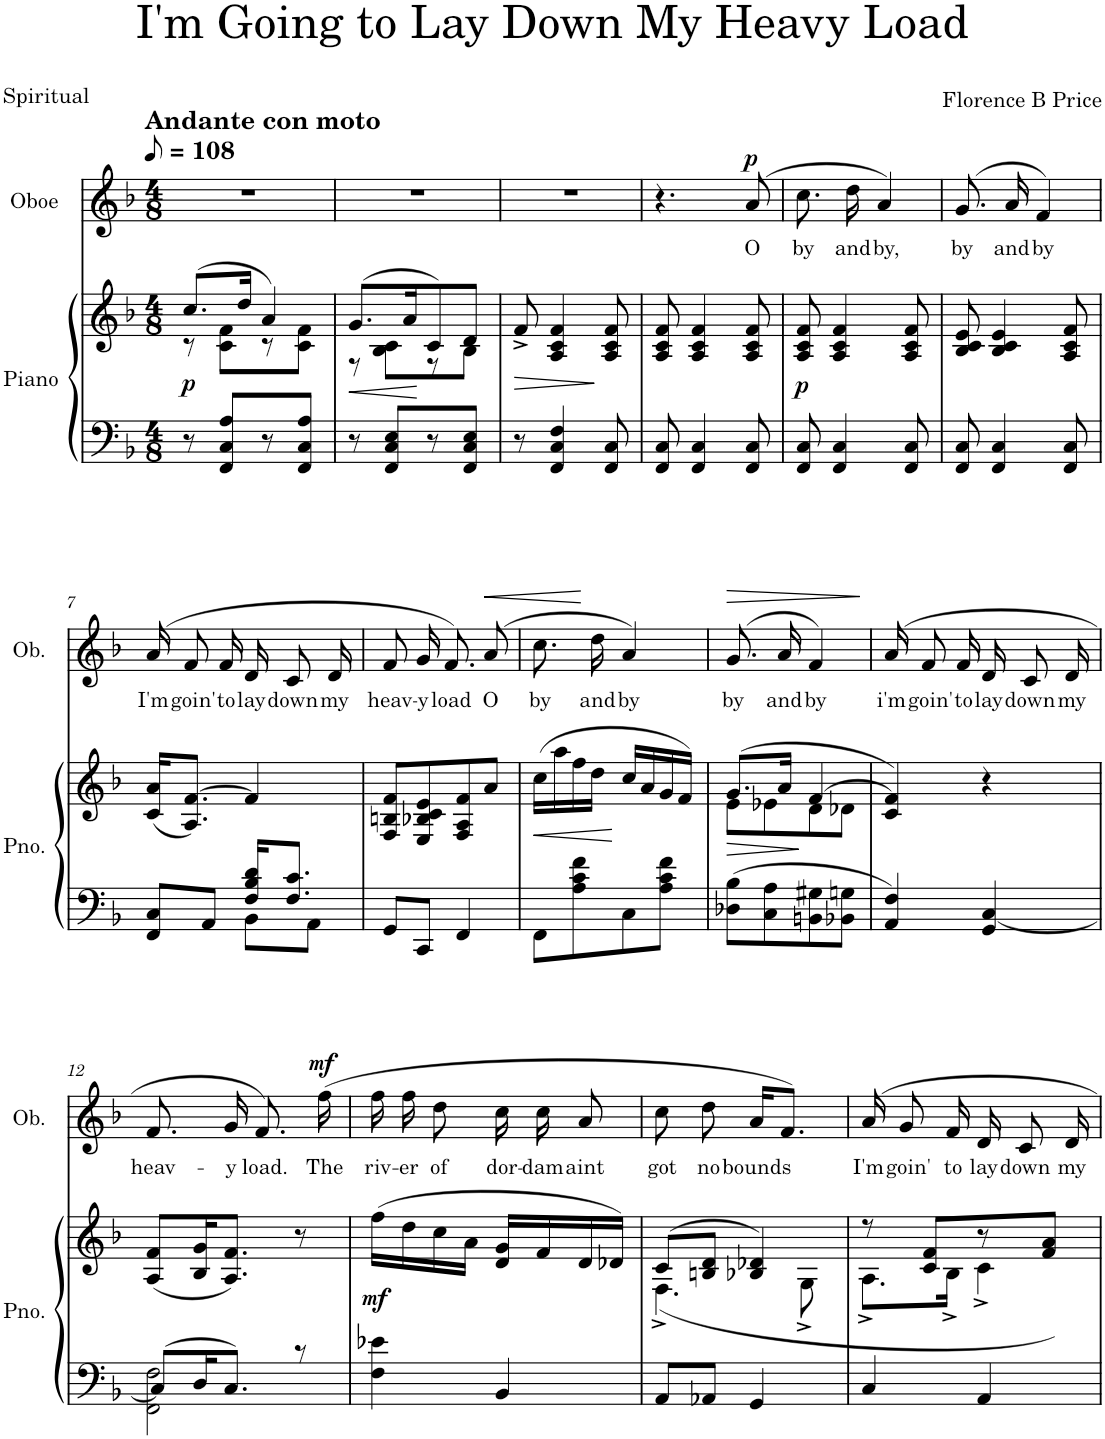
**kern	**kern	**dynam	**kern	**text	**dynam
*part2	*part2	*part2	*part1	*part1	*part1
*staff3	*staff2	*staff2/3	*staff1	*staff1	*staff1
*I"Piano	*	*	*I"Oboe	*	*
*I'Pno.	*	*	*I'Ob.	*	*
*clefF4	*clefG2	*	*clefG2	*	*
*k[b-]	*k[b-]	*	*k[b-]	*	*
*M4/8	*M4/8	*	*M4/8	*	*
*MM54	*MM54	*	*MM54	*	*
=1	=1	=1	=1	=1	=1
*	*^	*	*	*	*
!	!	!	!	!LO:TX:a:B:t=Andante con moto	!	!
!	!	!	!LO:DY:b	!	!	!
8r	(8.cc/L	8r	p	2r	.	.
8FF/ 8C/ 8A/L	.	8c\ 8f\L	.	.	.	.
.	16dd/Jk	.	.	.	.	.
8r	4a/)	8r	.	.	.	.
8FF/ 8C/ 8A/J	.	8c\ 8f\J	.	.	.	.
=2	=2	=2	=2	=2	=2	=2
!	!	!	!LO:HP:b	!	!	!
8r	(8.g/L	8r	<	2r	.	.
8FF/ 8C/ 8E/L	.	8B-\ 8c\L	.	.	.	.
.	16a/K	.	.	.	.	.
8r	8c/)	8r	[	.	.	.
8FF/ 8C/ 8E/J	8d/J	8B-\J	.	.	.	.
=3	=3	=3	=3	=3	=3	=3
!	!	!	!LO:HP:b	!	!	!
*	*v	*v	*	*	*	*
8r	8f^/	>	2r	.	.
4FF/ 4C/ 4F/	4A/ 4c/ 4f/	.	.	.	.
8FF/ 8C/	8A/ 8c/ 8f/	]	.	.	.
=4	=4	=4	=4	=4	=4
8FF/ 8C/	8A/ 8c/ 8f/	.	4.r	.	.
4FF/ 4C/	4A/ 4c/ 4f/	.	.	.	.
!	!	!	!	!LO:LY:b	!LO:DY:a
8FF/ 8C/	8A/ 8c/ 8f/	.	(8a/	O	p
=5	=5	=5	=5	=5	=5
!	!	!LO:DY:b	!	!LO:LY:b	!
8FF/ 8C/	8A/ 8c/ 8f/	p	8.cc\	by	.
4FF/ 4C/	4A/ 4c/ 4f/	.	.	.	.
!	!	!	!	!LO:LY:b	!
.	.	.	16dd\	and	.
!	!	!	!	!LO:LY:b	!
.	.	.	4a/)	by,	.
8FF/ 8C/	8A/ 8c/ 8f/	.	.	.	.
=6	=6	=6	=6	=6	=6
!	!	!	!	!LO:LY:b	!
8FF/ 8C/	8B-/ 8c/ 8e/	.	(>8.g/	by	.
4FF/ 4C/	4B-/ 4c/ 4e/	.	.	.	.
!	!	!	!	!LO:LY:b	!
.	.	.	16a/	and	.
!	!	!	!	!LO:LY:b	!
.	.	.	4f/)	by	.
8FF/ 8C/	8A/ 8c/ 8f/	.	.	.	.
!!LO:LB:g=z
=7	=7	=7	=7	=7	=7
*^	*	*	*	*	*
!	!	!	!	!	!LO:LY:b	!
8FF/ 8C/L	4ryy	(16c/ 16a/KL	.	(>16a/	I'm	.
!	!	!	!	!	!LO:LY:b	!
.	.	8.A/ [8.f/J)	.	8f/	goin'	.
8AA/J	.	.	.	.	.	.
!	!	!	!	!	!LO:LY:b	!
.	.	.	.	16f/	to	.
!	!	!	!	!	!LO:LY:b	!
16F/ 16B-/ 16d/KL	8BB-\L	4f/]	.	16d/	lay	.
!	!	!	!	!	!LO:LY:b	!
8.F/ 8.c/J	.	.	.	8c/	down	.
.	8AA\J	.	.	.	.	.
!	!	!	!	!	!LO:LY:b	!
.	.	.	.	16d/	my	.
*v	*v	*	*	*	*	*
=8	=8	=8	=8	=8	=8
!	!	!	!	!LO:LY:b	!
8GG/L	8F/ 8Bn/ 8f/L	.	8f/	heav-	.
!	!	!	!	!LO:LY:b	!
8CC/J	8E/ 8B-X/ 8c/ 8e/	.	16g/	-y	.
!	!	!	!	!LO:LY:b	!
.	.	.	8.f/)	load	.
4FF/	8F/ 8A/ 8f/	.	.	.	.
!	!	!	!	!LO:LY:b	!LO:HP:b
.	8a/J	.	(8a/	O	<
=9	=9	=9	=9	=9	=9
!	!	!LO:HP:b	!	!LO:LY:b	!
8FF\L	(16cc\LL	<	8.cc\	by	.
.	16aa\	.	.	.	.
8A\ 8c\ 8f\	16ff\	.	.	.	.
!	!	!	!	!LO:LY:b	!
.	16dd\JJ	.	16dd\	and	[
!	!	!	!	!LO:LY:b	!
8C\	16cc/LL	[	4a/)	by	.
.	16a/	.	.	.	.
8A\ 8c\ 8f\J	16g/	.	.	.	.
.	16f/JJ)	.	.	.	.
=10	=10	=10	=10	=10	=10
!	!	!LO:HP:b	!	!LO:LY:b	!LO:HP:b
*	*^	*	*	*	*
8D-X\ 8B-\L	(8.g/L	8e\L	>	(>8.g/	by	>
8C\ 8A\	.	8e-X\	.	.	.	.
!	!	!	!	!	!LO:LY:b	!
.	16a/Jk	.	.	16a/	and	.
!	!	!	!	!	!LO:LY:b	!
8BBn\ 8G#X\	[4f/	8d\	]	4f/)	by	.
8BB-X\ 8Gn\J	.	8d-X\J	.	.	.	.
*	*v	*v	*	*	*	*
.	.	.	.	.	]
=11	=11	=11	=11	=11	=11
!	!	!	!	!LO:LY:b	!
4AA/ 4F/	4c/ 4f/])	.	(>16a/	i'm	.
!	!	!	!	!LO:LY:b	!
.	.	.	8f/	goin'	.
!	!	!	!	!LO:LY:b	!
.	.	.	16f/	to	.
!	!	!	!	!LO:LY:b	!
4GG/ [<4C/	4r	.	16d/	lay	.
!	!	!	!	!LO:LY:b	!
.	.	.	8c/	down	.
!	!	!	!	!LO:LY:b	!
.	.	.	16d/	my	.
!!LO:LB:g=z
=12	=12	=12	=12	=12	=12
*^	*	*	*	*	*
!	!	!	!	!	!LO:LY:b	!
8C/L]	2FF\ 2F\	(8A/ 8f/L	.	8.f/	heav-	.
16D/K	.	16B-/ 16g/K	.	.	.	.
!	!	!	!	!	!LO:LY:b	!
8.C/J	.	8.A/ 8.f/J)	.	16g/	-y	.
!	!	!	!	!	!LO:LY:b	!
.	.	.	.	8.f/)	load.	.
8r	.	8r	.	.	.	.
!	!	!	!	!	!LO:LY:b	!LO:DY:a
.	.	.	.	(16ff\	The	mf
*v	*v	*	*	*	*	*
=13	=13	=13	=13	=13	=13
!	!	!LO:DY:b	!	!LO:LY:b	!
4F\ 4e-X\	(16ff\LL	mf	16ff\	riv-	.
!	!	!	!	!LO:LY:b	!
.	16dd\	.	16ff\	-er	.
!	!	!	!	!LO:LY:b	!
.	16cc\	.	8dd\	of	.
.	16a\JJ	.	.	.	.
!	!	!	!	!LO:LY:b	!
4BB-/	16d/ 16g/LL	.	16cc\	dor-	.
!	!	!	!	!LO:LY:b	!
.	16f/	.	16cc\	-dam	.
!	!	!	!	!LO:LY:b	!
.	16d/	.	8a/	aint	.
.	16d-X/JJ)	.	.	.	.
=14	=14	=14	=14	=14	=14
*	*^	*	*	*	*
!	!	!	!	!	!LO:LY:b	!
8AA/L	(8c/L	4.F^\	.	8cc\	got	.
!	!	!	!	!	!LO:LY:b	!
8AA-X/J	8Bn/ 8d/J	.	.	8dd\	no	.
!	!	!	!	!	!LO:LY:b	!
4GG/	4B-X/ 4d-X/)	.	.	16a/KL	bounds	.
.	.	.	.	8.f/J)	.	.
.	.	8G^\	.	.	.	.
=15	=15	=15	=15	=15	=15	=15
!	!	!	!	!	!LO:LY:b	!
4C/	8r	8.A^\L	.	16a/	I'm	.
!	!	!	!	!	!LO:LY:b	!
.	.	.	.	8g/	goin'	.
.	8c/ 8f/L	.	.	.	.	.
!	!	!	!	!	!LO:LY:b	!
.	.	16B-^\Jk	.	16f/	to	.
!	!	!	!	!	!LO:LY:b	!
4AA/	8r	4c^\	.	16d/	lay	.
!	!	!	!	!	!LO:LY:b	!
.	.	.	.	8c/	down	.
.	8f/ 8a/J	.	.	.	.	.
!	!	!	!	!	!LO:LY:b	!
.	.	.	.	16d/	my	.
*	*v	*v	*	*	*	*
=	=	=	=	=	=
*-	*-	*-	*-	*-	*-
